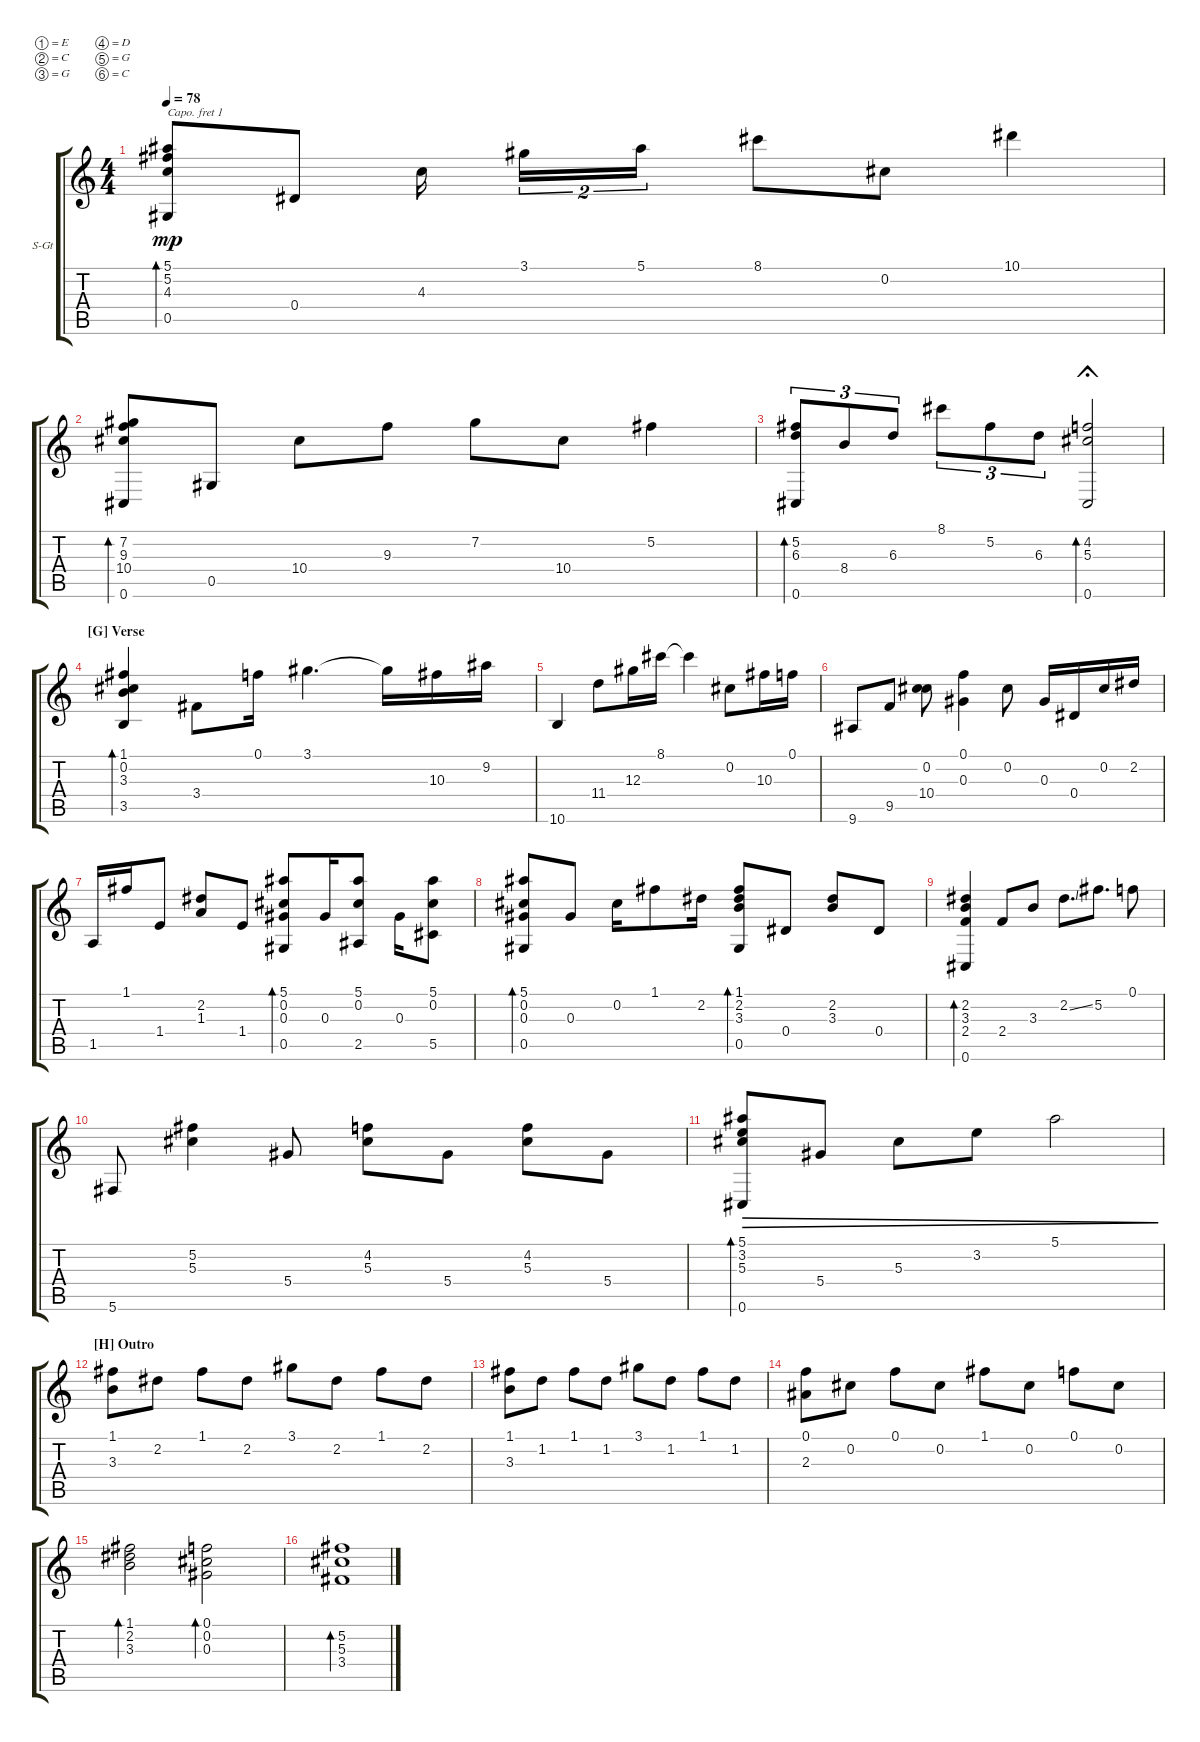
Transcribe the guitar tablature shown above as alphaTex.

\defaultSystemsLayout 4
\bracketExtendMode groupsimilarinstruments
\firstSystemTrackNameOrientation horizontal
\otherSystemsTrackNameOrientation horizontal
\track ("Steel Guitar" "S-Gt") {instrument acousticguitarsteel}
\staff {score tabs}
\capo 1
\tuning (E4 C4 G3 D3 G2 C2)
\ts (4 4)
\tempo 78
\clef g2
\ks c
(5.1 5.2 4.3 0.5).8{bd 104 dy mp} 0.4.8 4.3.16 3.1.16{tu (2 3)} 5.1.16{tu (2 3)} 8.1.8 0.2.8 10.1.4 |
(7.2 9.3 10.4 0.6).8{bd 103} 0.5.8 10.4.8 9.3.8 7.2.8 10.4.8 5.2.4 |
(5.2 6.3 0.6).8{tu (3 2) bd 100} 8.4.8{tu (3 2)} 6.3.8{tu (3 2)} 8.1.8{tu (3 2)} 5.2.8{tu (3 2)} 6.3.8{tu (3 2)} (4.2 5.3 0.6).2{bd 101 fermata (short 0)} |
\section ("G" "Verse")
(1.1 0.2 3.3 3.5).4{bd 99} 3.4.8 0.1.16 3.1.4{d} 3.1{t}.16 10.3.16 9.2.16 |
10.6.4 11.4.8 12.3.16 8.1.16 8.1{t}.4 0.2.8 10.3.16 0.1.16 |
9.6.8 9.5.8 (10.4 0.2).8 (0.3 0.1).4 0.2.8 0.3.16 0.4.16 0.2.16 2.2.16 |
1.5.16 1.1.16 1.4.8 (1.3 2.2).8 1.4.8 (5.1 0.2 0.3 0.5).8{bd 98} 0.3.16 (2.5 5.1 0.2).8 0.3.16 (5.5 5.1 0.2).8 |
(5.1 0.5 0.2 0.3).8{bd 97} 0.3.8 0.2.16 1.1.8 2.2.16 (1.1 2.2 3.3 0.5).8{bd 96} 0.4.8 (2.2 3.3).8 0.4.8 |
(0.6 2.2 3.3 2.4).4{bd 94} 2.4.8 3.3.8 2.2{ss}.8{d} 5.2.8{d} 0.1.8 |
5.6.8 (5.2 5.3).4 5.4.8 (4.2 5.3).8 5.4.8 (4.2 5.3).8 5.4.8 |
(0.6 5.1 3.2 5.3).8{bd 93 dec} 5.4.8{dec} 5.3.8{dec} 3.2.8{dec} 5.1.2{dec} |
\section ("H" "Outro")
(1.1 3.3).8 2.2.8 1.1.8 2.2.8 3.1.8 2.2.8 1.1.8 2.2.8 |
(1.1 3.3).8 1.2.8 1.1.8 1.2.8 3.1.8 1.2.8 1.1.8 1.2.8 |
(0.1 2.3).8 0.2.8 0.1.8 0.2.8 1.1.8 0.2.8 0.1.8 0.2.8 |
(1.1 2.2 3.3).2{bd 92} (0.1 0.2 0.3).2{bd 92} |
(5.2 5.3 3.4).1{bd 92}
